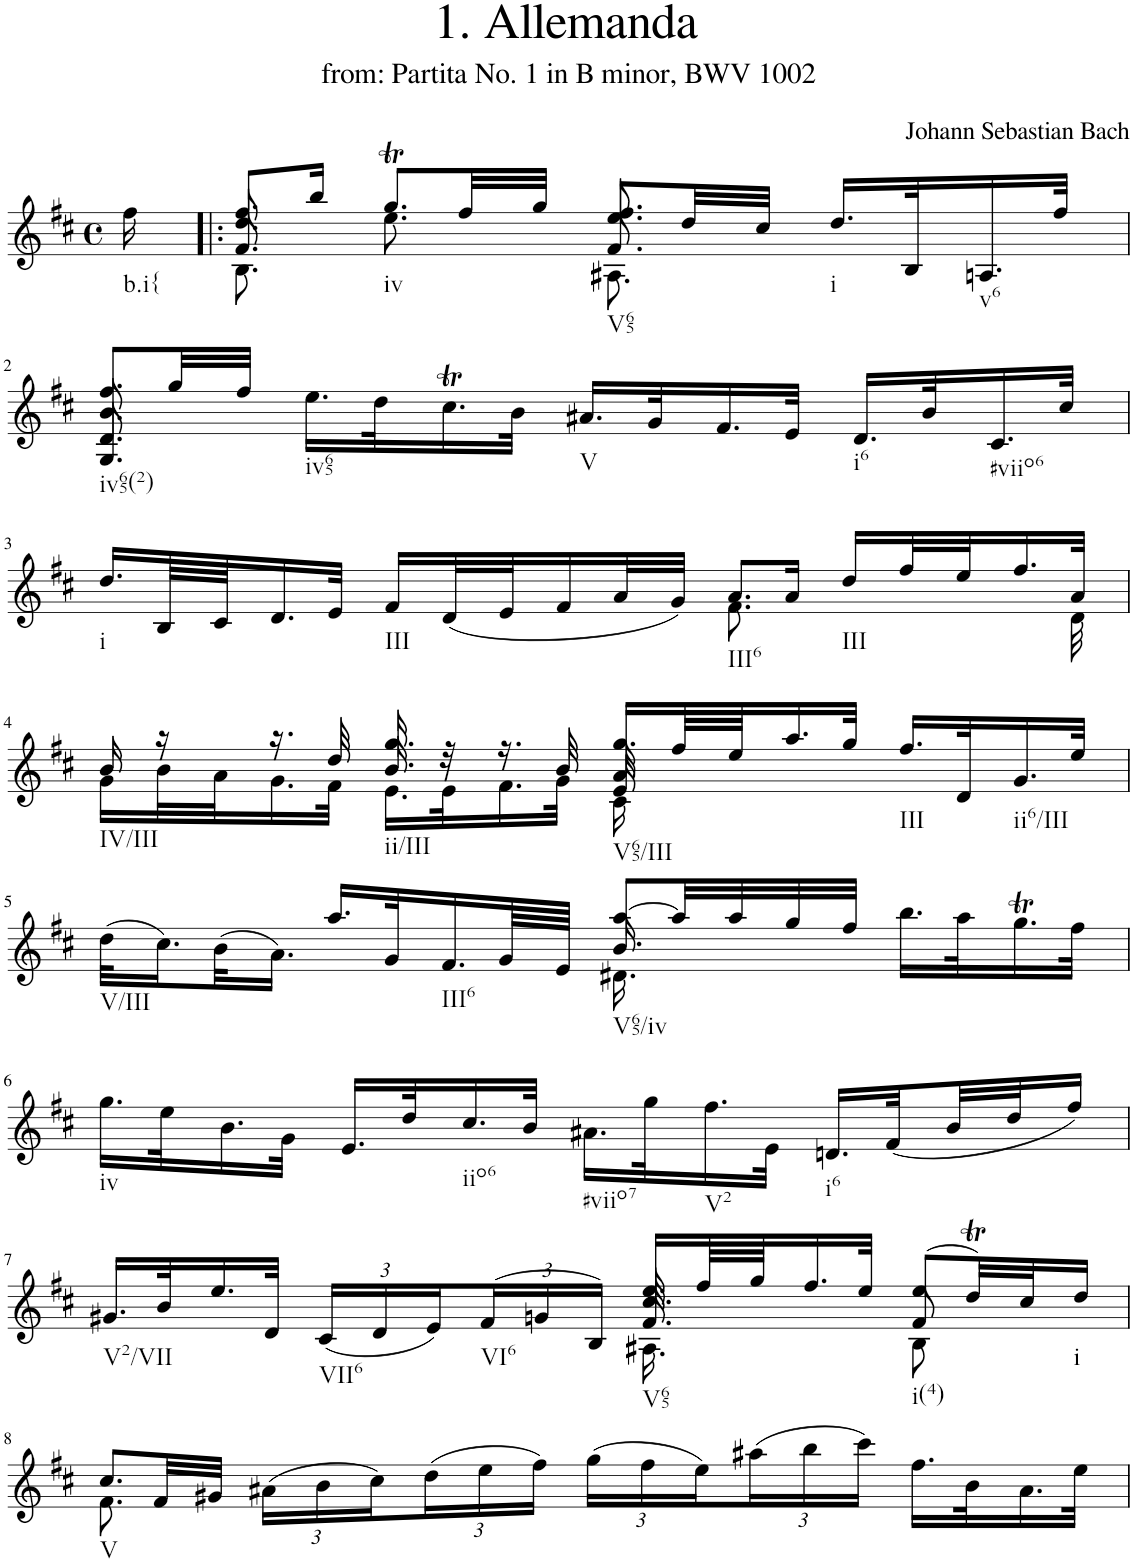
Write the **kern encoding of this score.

**kern
*part1
*staff1
*I"Violin
*I'Vln.
*clefG2
*k[f#c#]
*M4/4
*met(c)
=
!LO:TX:b:t=b.i{
16ff#\
=1!|:
*^
*	*^
*	*	*^
8.ff#/L	8.dd/	8.f#/	8.B\
16bb/Jk	16ryy	16ryy	16ryy
!LO:TX:b:t=iv	!	!	!
*	*v	*v	*v
8.ggT/L	8.ee\
32ff#/LL	16ryy
32gg/JJJ	.
*^	*^
!LO:TX:b:t=V65	!	!	!
8.ee/L	8.ff#/	8.f#/	8.A#X\
32dd/LL	4ryy	4ryy	4ryy
32cc#/JJJ	.	.	.
!LO:TX:b:t=i	!	!	!
16.dd/LL	.	.	.
32B/K	.	.	.
!LO:TX:b:t=v6	!	!	!
16.An/	.	.	.
.	16ryy	16ryy	16ryy
32ff#/JJk	.	.	.
*	*	*v	*v
!!LO:LB:g=z
=2	=2	=2
!LO:TX:b:t=iv65(2)	!	!
8.ff#/L	8.G/ 8.b/	8.d/
32gg/LL	2ryy	2ryy
32ff#/JJJ	.	.
!LO:TX:b:t=iv65	!	!
16.ee\LL	.	.
32dd\K	.	.
16.cc#t\	.	.
32b\JJk	.	.
!LO:TX:b:t=V	!	!
16.a#X/LL	.	.
32g/K	.	.
16.f#/	.	.
.	4ryy	4ryy
32e/JJk	.	.
!LO:TX:b:t=i6	!	!
16.d/LL	.	.
32b/K	.	.
!LO:TX:b:t=#viio6	!	!
16.c#/	.	.
.	16ryy	16ryy
32cc#/JJk	.	.
*	*v	*v
!!LO:LB:g=z
=3	=3
!LO:TX:b:t=i	!
16.dd/LL	2ryy
64B/LL	.
64c#/JJ	.
16.d/	.
32e/JJk	.
!LO:TX:b:t=III	!
16f#/LL	.
(32d/L	.
32e/J	.
16f#/	.
32a/L	.
32g/JJJ)	.
!LO:TX:b:t=III6	!
8.a/L	8.f#\
16a/Jk	32ryy
!LO:TX:b:t=III	!
*v	*v
16dd/LL
32ff#/L
32ee/J
16.ff#/
*^
32a/JJk	32d\
!!LO:LB:g=z	!!
=4	=4
*^	*^
!LO:TX:b:t=IV/III	!	!	!
16b/	16g\LL	4ryy	2ryy
16r	32b\L	.	.
.	32a\J	.	.
16.r	16.g\	.	.
32dd/	32f#\JJk	.	.
!LO:TX:b:t=ii/III	!	!	!
16.gg/	16.e\LL	16.b/	.
32r	32e\K	32ryy	.
16.r	16.f#\	16.ryy@	.
32b/	32g\JJk	32ryy@	.
!LO:TX:b:t=V65/III	!	!	!
16.gg/LL	16a/	16e/	16c#\
.	4..ryy	4..ryy	4..ryy
64ff#/LL	.	.	.
64ee/JJ	.	.	.
16.aa/	.	.	.
32gg/JJk	.	.	.
!LO:TX:b:t=III	!	!	!
16.ff#/LL	.	.	.
32d/K	.	.	.
!LO:TX:b:t=ii6/III	!	!	!
16.g/	.	.	.
32ee/JJk	.	.	.
*	*	*v	*v
!!LO:LB:g=z
=5	=5	=5
!LO:TX:b:t=V/III	!	!
(>32dd\KLL	2ryy	2ryy
16.cc#\)	.	.
(>32b\K	.	.
16.a\JJ)	.	.
16.aa/LL	.	.
32g/K	.	.
!LO:TX:b:t=III6	!	!
16.f#/	.	.
64g/LL	.	.
64e/JJJJ	.	.
!LO:TX:b:t=V65/iv	!	!
[8aa/L	16.d#X\	16.b/
.	4ryy	4ryy
32aa/LL]	.	.
32aa/	.	.
32gg/	.	.
32ff#/JJJ	.	.
16.bb\LL	.	.
32aa\K	8ryy	8ryy
16.ggT\	.	.
32ff#\JJk	32ryy	32ryy
!!LO:LB:g=z	!!	!!
=6	=6	=6
!LO:TX:b:t=iv	!	!
*v	*v	*v
16.gg\LL
32ee\K
16.b\
32g\JJk
16.e/LL
32dd/K
!LO:TX:b:t=iio6
16.cc#/
32b/JJk
!LO:TX:b:t=#viio7
16.a#X\LL
32gg\K
!LO:TX:b:t=V2
16.ff#\
32e\JJk
!LO:TX:b:t=i6
16.dn/LL
(32f#/L
32b/
32dd/J
16ff#/JJ)
!!LO:LB:g=z
=7
*^
*	*^
*	*	*^
!LO:TX:b:t=V2/VII	!	!	!
16.g#X/LL	2ryy	2ryy	2ryy
32b/K	.	.	.
16.ee/	.	.	.
32d/JJk	.	.	.
*Xbrackettup	*	*	*
!LO:TX:b:t=VII6	!	!	!
(24c#/LL	.	.	.
24d/	.	.	.
24e/)	.	.	.
!LO:TX:b:t=VI6	!	!	!
(24f#/	.	.	.
24gn/	.	.	.
24B/JJ)	.	.	.
!LO:TX:b:t=V65	!	!	!
16.ee/LL	16.cc#/	16.f#/	16.A#X\
64ff#/LL	32ryy	4ryy	32ryy
64gg/JJ	.	.	.
*	*	*v	*v
16.ff#/	16.ryy@	.
32ee/JJk	32ryy@	.
*	*	*^
!LO:TX:b:t=i(4)	!	!	!
(8ee/L	8f#/	.	8B\
.	.	8ryy	.
32ddT/LL)	8ryy	.	8ryy
32cc#/J	.	.	.
!LO:TX:b:t=i	!	!	!
16dd/JJ	.	.	.
.	.	32ryy	.
*	*	*v	*v
!!LO:LB:g=z
=8	=8	=8
!LO:TX:b:t=V	!	!
*	*v	*v
8.cc#/L	8.f#\
32f#/LL	2ryy
32g#X/JJJ	.
(24a#X\LL	.
24b\	.
24cc#\)	.
(24dd\	.
24ee\	.
24ff#\JJ)	.
(24gg\LL	.
24ff#\	.
24ee\)	.
(24aa#X\	.
24bb\	.
.	4ryy
24ccc#\JJ)	.
16.ff#\LL	.
32b\K	.
16.a#\	.
.	16ryy
32ee\JJk	.
*v	*v
=
*-
